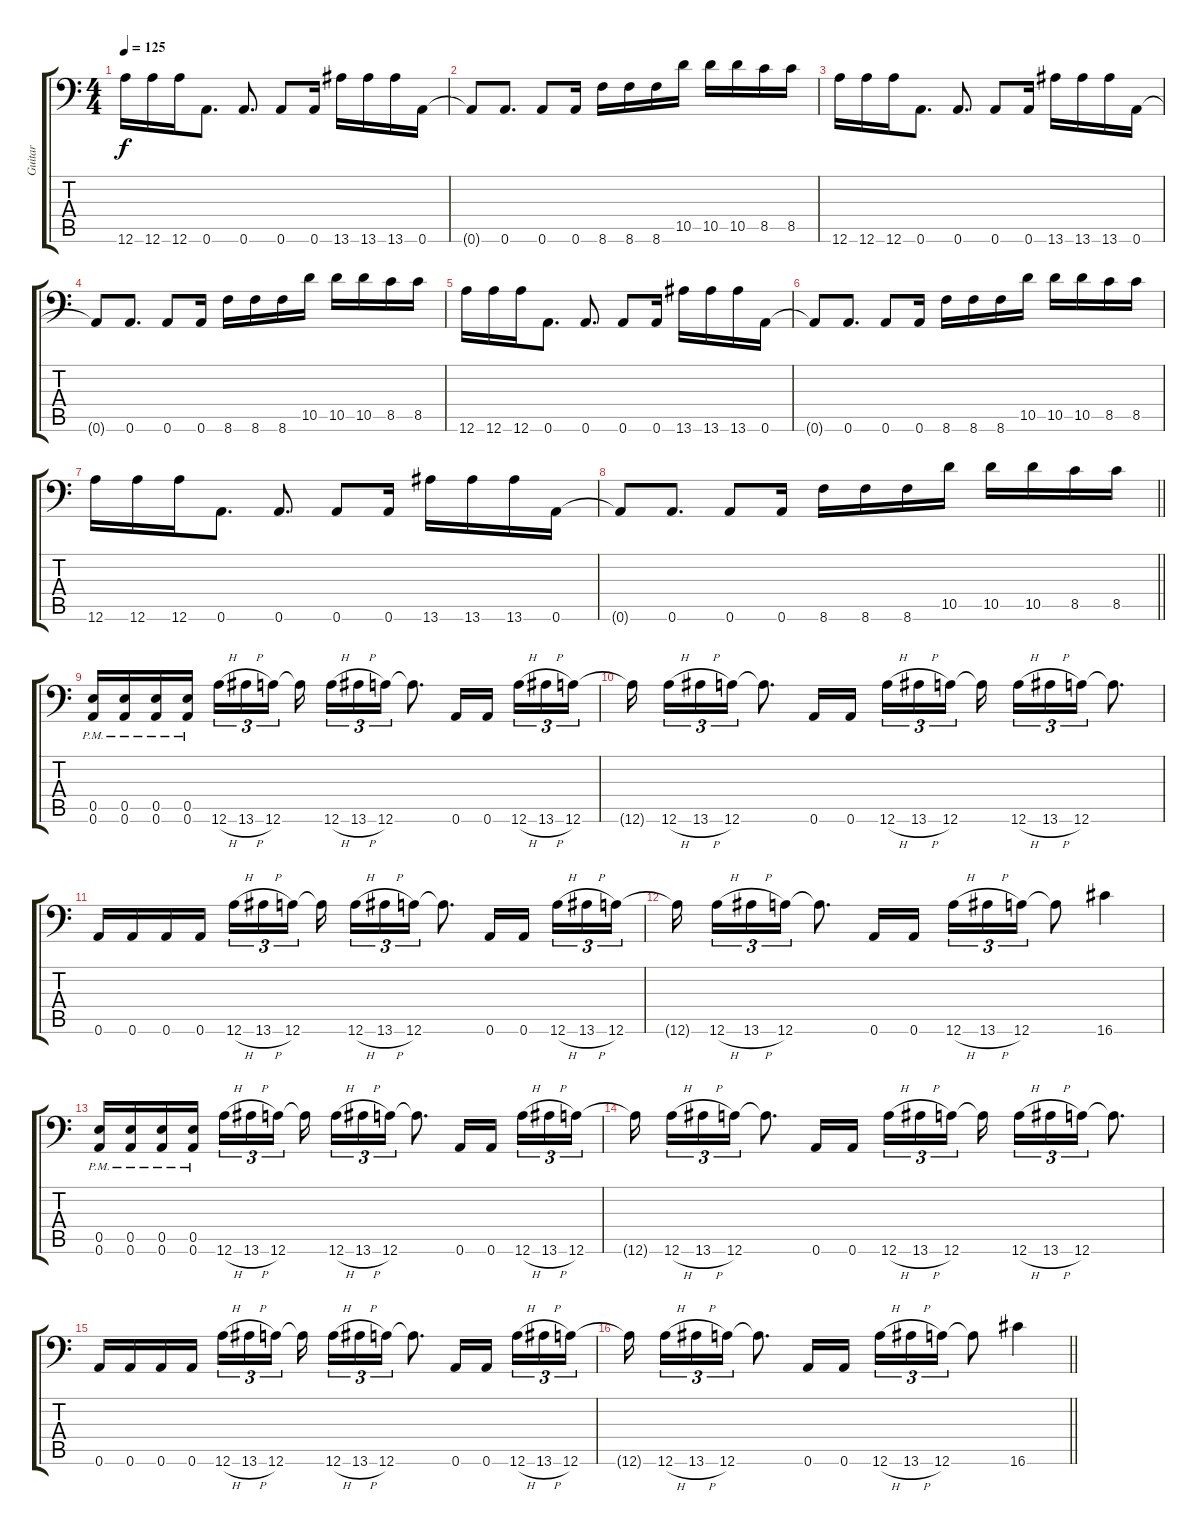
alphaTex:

\track ("Guitar" "Guitar") {instrument distortionguitar}
\staff {score tabs}
\tuning (B3 Gb3 D3 A2 E2 A1) {hide}
\ts (4 4)
\section ("" "")
\tempo 125
\clef f4
\ks c
12.6.16{dy f} 12.6.16 12.6.16 0.6.8{d} 0.6.8{d} 0.6.8 0.6.16 13.6.16 13.6.16 13.6.16 0.6.16 |
0.6{t}.8 0.6.8{d} 0.6.8 0.6.16 8.6.16 8.6.16 8.6.16 10.5.16 10.5.16 10.5.16 8.5.16 8.5.16 |
12.6.16 12.6.16 12.6.16 0.6.8{d} 0.6.8{d} 0.6.8 0.6.16 13.6.16 13.6.16 13.6.16 0.6.16 |
0.6{t}.8 0.6.8{d} 0.6.8 0.6.16 8.6.16 8.6.16 8.6.16 10.5.16 10.5.16 10.5.16 8.5.16 8.5.16 |
12.6.16 12.6.16 12.6.16 0.6.8{d} 0.6.8{d} 0.6.8 0.6.16 13.6.16 13.6.16 13.6.16 0.6.16 |
0.6{t}.8 0.6.8{d} 0.6.8 0.6.16 8.6.16 8.6.16 8.6.16 10.5.16 10.5.16 10.5.16 8.5.16 8.5.16 |
12.6.16 12.6.16 12.6.16 0.6.8{d} 0.6.8{d} 0.6.8 0.6.16 13.6.16 13.6.16 13.6.16 0.6.16 |
\barLineRight lightlight
0.6{t}.8 0.6.8{d} 0.6.8 0.6.16 8.6.16 8.6.16 8.6.16 10.5.16 10.5.16 10.5.16 8.5.16 8.5.16 |
\section ("" "")
(0.5{pm} 0.6{pm}).16 (0.5{pm} 0.6{pm}).16 (0.5{pm} 0.6{pm}).16 (0.5{pm} 0.6{pm}).16 12.6{h}.16{tu (3 2)} 13.6{h}.16{tu (3 2)} 12.6.16{tu (3 2) beam splitsecondary} 12.6{t}.16{beam splitsecondary} 12.6{h}.16{tu (3 2)} 13.6{h}.16{tu (3 2)} 12.6.16{tu (3 2)} 12.6{t}.8{d} 0.6.16 0.6.16{beam splitsecondary} 12.6{h}.16{tu (3 2)} 13.6{h}.16{tu (3 2)} 12.6.16{tu (3 2)} |
12.6{t}.16{beam splitsecondary} 12.6{h}.16{tu (3 2)} 13.6{h}.16{tu (3 2)} 12.6.16{tu (3 2)} 12.6{t}.8{d} 0.6.16 0.6.16 12.6{h}.16{tu (3 2)} 13.6{h}.16{tu (3 2)} 12.6.16{tu (3 2) beam splitsecondary} 12.6{t}.16{beam splitsecondary} 12.6{h}.16{tu (3 2)} 13.6{h}.16{tu (3 2)} 12.6.16{tu (3 2)} 12.6{t}.8{d} |
0.6.16 0.6.16 0.6.16 0.6.16 12.6{h}.16{tu (3 2)} 13.6{h}.16{tu (3 2)} 12.6.16{tu (3 2) beam splitsecondary} 12.6{t}.16{beam splitsecondary} 12.6{h}.16{tu (3 2)} 13.6{h}.16{tu (3 2)} 12.6.16{tu (3 2)} 12.6{t}.8{d} 0.6.16 0.6.16{beam splitsecondary} 12.6{h}.16{tu (3 2)} 13.6{h}.16{tu (3 2)} 12.6.16{tu (3 2)} |
12.6{t}.16{beam splitsecondary} 12.6{h}.16{tu (3 2)} 13.6{h}.16{tu (3 2)} 12.6.16{tu (3 2)} 12.6{t}.8{d} 0.6.16 0.6.16 12.6{h}.16{tu (3 2)} 13.6{h}.16{tu (3 2)} 12.6.16{tu (3 2)} 12.6{t}.8 16.6.4 |
(0.5{pm} 0.6{pm}).16 (0.5{pm} 0.6{pm}).16 (0.5{pm} 0.6{pm}).16 (0.5{pm} 0.6{pm}).16 12.6{h}.16{tu (3 2)} 13.6{h}.16{tu (3 2)} 12.6.16{tu (3 2) beam splitsecondary} 12.6{t}.16{beam splitsecondary} 12.6{h}.16{tu (3 2)} 13.6{h}.16{tu (3 2)} 12.6.16{tu (3 2)} 12.6{t}.8{d} 0.6.16 0.6.16{beam splitsecondary} 12.6{h}.16{tu (3 2)} 13.6{h}.16{tu (3 2)} 12.6.16{tu (3 2)} |
12.6{t}.16{beam splitsecondary} 12.6{h}.16{tu (3 2)} 13.6{h}.16{tu (3 2)} 12.6.16{tu (3 2)} 12.6{t}.8{d} 0.6.16 0.6.16 12.6{h}.16{tu (3 2)} 13.6{h}.16{tu (3 2)} 12.6.16{tu (3 2) beam splitsecondary} 12.6{t}.16{beam splitsecondary} 12.6{h}.16{tu (3 2)} 13.6{h}.16{tu (3 2)} 12.6.16{tu (3 2)} 12.6{t}.8{d} |
0.6.16 0.6.16 0.6.16 0.6.16 12.6{h}.16{tu (3 2)} 13.6{h}.16{tu (3 2)} 12.6.16{tu (3 2) beam splitsecondary} 12.6{t}.16{beam splitsecondary} 12.6{h}.16{tu (3 2)} 13.6{h}.16{tu (3 2)} 12.6.16{tu (3 2)} 12.6{t}.8{d} 0.6.16 0.6.16{beam splitsecondary} 12.6{h}.16{tu (3 2)} 13.6{h}.16{tu (3 2)} 12.6.16{tu (3 2)} |
\barLineRight lightlight
12.6{t}.16{beam splitsecondary} 12.6{h}.16{tu (3 2)} 13.6{h}.16{tu (3 2)} 12.6.16{tu (3 2)} 12.6{t}.8{d} 0.6.16 0.6.16 12.6{h}.16{tu (3 2)} 13.6{h}.16{tu (3 2)} 12.6.16{tu (3 2)} 12.6{t}.8 16.6.4
